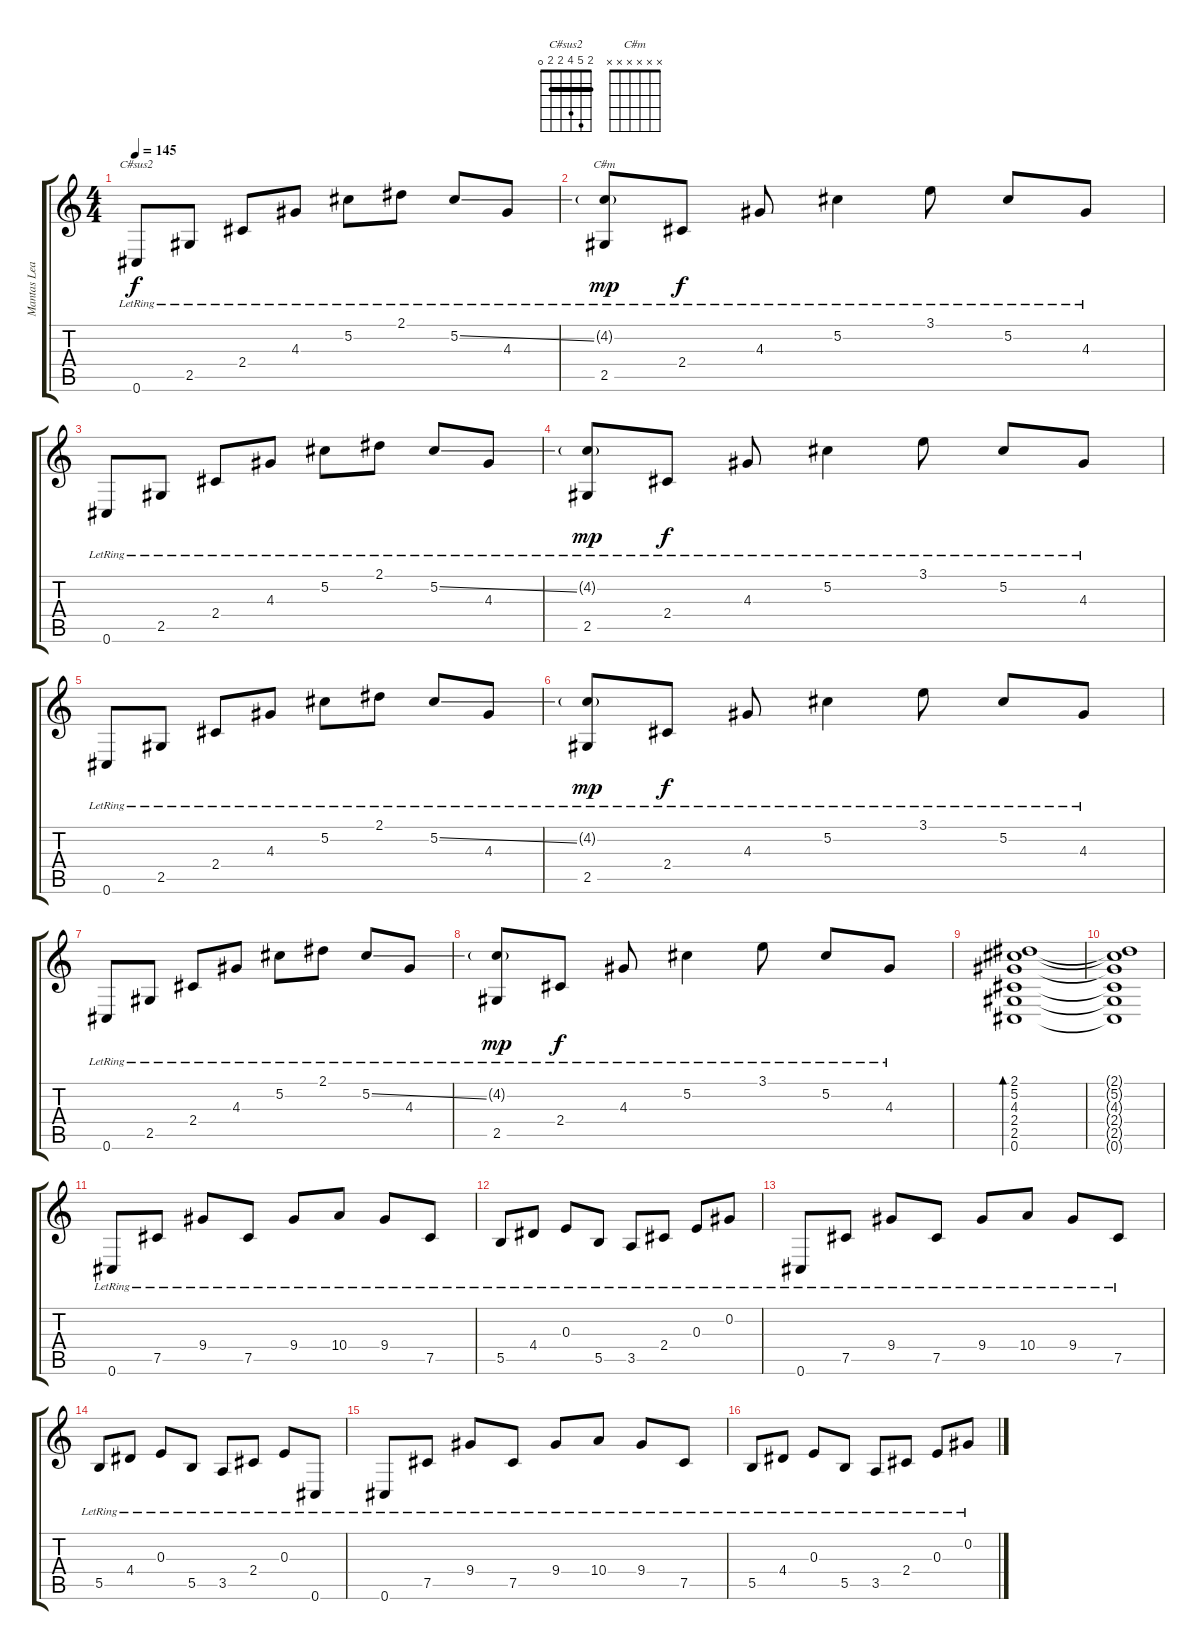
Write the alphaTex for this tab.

\track ("Mantas Lead/Overdub" "Mantas Lea") {instrument distortionguitar}
\staff {score tabs}
\tuning (Db4 Ab3 E3 B2 Gb2 Db2) {hide}
\chord ("C#sus2" 2 5 4 2 2 0) {barre 2}
\chord ("C#m" x x x x x x)
\ts (4 4)
\tempo 145
\clef g2
\ks c
0.6{lr}.8{ch "C#sus2" dy f} 2.5{lr}.8 2.4{lr}.8 4.3{lr}.8 5.2{lr}.8 2.1{lr}.8 5.2{ss lr}.8 4.3{lr}.8 |
(4.2{g lr} 2.5{lr}).8{ch "C#m" dy mp} 2.4{lr}.8{dy f} 4.3{lr}.8 5.2{lr}.4 3.1{lr}.8 5.2{lr}.8 4.3{lr}.8 |
0.6{lr}.8 2.5{lr}.8 2.4{lr}.8 4.3{lr}.8 5.2{lr}.8 2.1{lr}.8 5.2{ss lr}.8 4.3{lr}.8 |
(4.2{g lr} 2.5{lr}).8{dy mp} 2.4{lr}.8{dy f} 4.3{lr}.8 5.2{lr}.4 3.1{lr}.8 5.2{lr}.8 4.3{lr}.8 |
0.6{lr}.8 2.5{lr}.8 2.4{lr}.8 4.3{lr}.8 5.2{lr}.8 2.1{lr}.8 5.2{ss lr}.8 4.3{lr}.8 |
(4.2{g lr} 2.5{lr}).8{dy mp} 2.4{lr}.8{dy f} 4.3{lr}.8 5.2{lr}.4 3.1{lr}.8 5.2{lr}.8 4.3{lr}.8 |
0.6{lr}.8 2.5{lr}.8 2.4{lr}.8 4.3{lr}.8 5.2{lr}.8 2.1{lr}.8 5.2{ss lr}.8 4.3{lr}.8 |
(4.2{g lr} 2.5{lr}).8{dy mp} 2.4{lr}.8{dy f} 4.3{lr}.8 5.2{lr}.4 3.1{lr}.8 5.2{lr}.8 4.3{lr}.8 |
(2.1 5.2 4.3 2.4 2.5 0.6).1{bd 240} |
(2.1{t} 5.2{t} 4.3{t} 2.4{t} 2.5{t} 0.6{t}).1{volume 10} |
0.6{lr}.8 7.5{lr}.8 9.4{lr}.8 7.5{lr}.8 9.4{lr}.8 10.4{lr}.8 9.4{lr}.8 7.5{lr}.8 |
5.5{lr}.8 4.4{lr}.8 0.3{lr}.8 5.5{lr}.8 3.5{lr}.8 2.4{lr}.8 0.3{lr}.8 0.2{lr}.8 |
0.6{lr}.8 7.5{lr}.8 9.4{lr}.8 7.5{lr}.8 9.4{lr}.8 10.4{lr}.8 9.4{lr}.8 7.5{lr}.8 |
5.5{lr}.8 4.4{lr}.8 0.3{lr}.8 5.5{lr}.8 3.5{lr}.8 2.4{lr}.8 0.3{lr}.8 0.6{lr}.8 |
0.6{lr}.8 7.5{lr}.8 9.4{lr}.8 7.5{lr}.8 9.4{lr}.8 10.4{lr}.8 9.4{lr}.8 7.5{lr}.8 |
5.5{lr}.8 4.4{lr}.8 0.3{lr}.8 5.5{lr}.8 3.5{lr}.8 2.4{lr}.8 0.3{lr}.8 0.2{lr}.8
